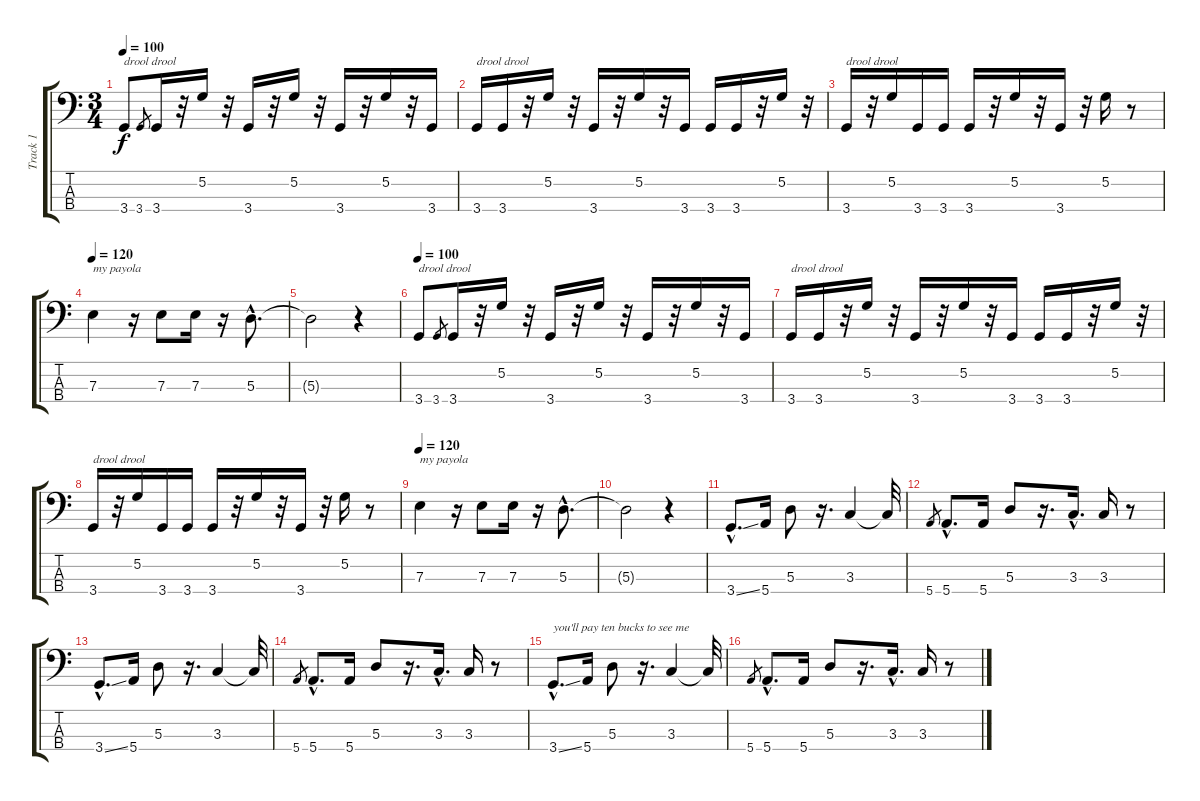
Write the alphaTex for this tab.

\track ("Track 1" "Track 1") {instrument electricbassfinger}
\staff {score tabs}
\tuning (G2 D2 A1 E1) {hide}
\ts (3 4)
\tempo 100
\clef f4
\ks c
3.4.8{txt "drool drool" dy f} 3.4.8{gr} 3.4.16 r.32 5.2.16 r.32 3.4.16 r.32 5.2.16 r.32 3.4.16 r.32 5.2.16 r.32 3.4.16 |
3.4.16{txt "drool drool"} 3.4.16 r.32 5.2.16 r.32 3.4.16 r.32 5.2.16 r.32 3.4.16 3.4.16 3.4.16 r.32 5.2.16 r.32 |
3.4.16{txt "drool drool"} r.32 5.2.16 3.4.16 3.4.16 3.4.16 r.32 5.2.16 r.32 3.4.16 r.32 5.2.16 r.8 |
\tempo 120
7.3.4{txt "my payola"} r.16 7.3.8 7.3.16 r.16 5.3{hac}.8{d} |
5.3{t}.2 r.4 |
\tempo 100
3.4.8{txt "drool drool"} 3.4.8{gr} 3.4.16 r.32 5.2.16 r.32 3.4.16 r.32 5.2.16 r.32 3.4.16 r.32 5.2.16 r.32 3.4.16 |
3.4.16{txt "drool drool"} 3.4.16 r.32 5.2.16 r.32 3.4.16 r.32 5.2.16 r.32 3.4.16 3.4.16 3.4.16 r.32 5.2.16 r.32 |
3.4.16{txt "drool drool"} r.32 5.2.16 3.4.16 3.4.16 3.4.16 r.32 5.2.16 r.32 3.4.16 r.32 5.2.16 r.8 |
\tempo 120
7.3.4{txt "my payola"} r.16 7.3.8 7.3.16 r.16 5.3{hac}.8{d} |
5.3{t}.2 r.4 |
3.4{ss hac}.8{d} 5.4.16 5.3.8 r.16{d} 3.3.4 3.3{t}.32 |
5.4.8{gr} 5.4{hac}.8{d} 5.4.16 5.3.8 r.16{d} 3.3{hac}.16{d} 3.3.16 r.8 |
3.4{ss hac}.8{d} 5.4.16 5.3.8 r.16{d} 3.3.4 3.3{t}.32 |
5.4.8{gr} 5.4{hac}.8{d} 5.4.16 5.3.8 r.16{d} 3.3{hac}.16{d} 3.3.16 r.8 |
3.4{ss hac}.8{d txt "you'll pay ten bucks to see me"} 5.4.16 5.3.8 r.16{d} 3.3.4 3.3{t}.32 |
5.4.8{gr} 5.4{hac}.8{d} 5.4.16 5.3.8 r.16{d} 3.3{hac}.16{d} 3.3.16 r.8
